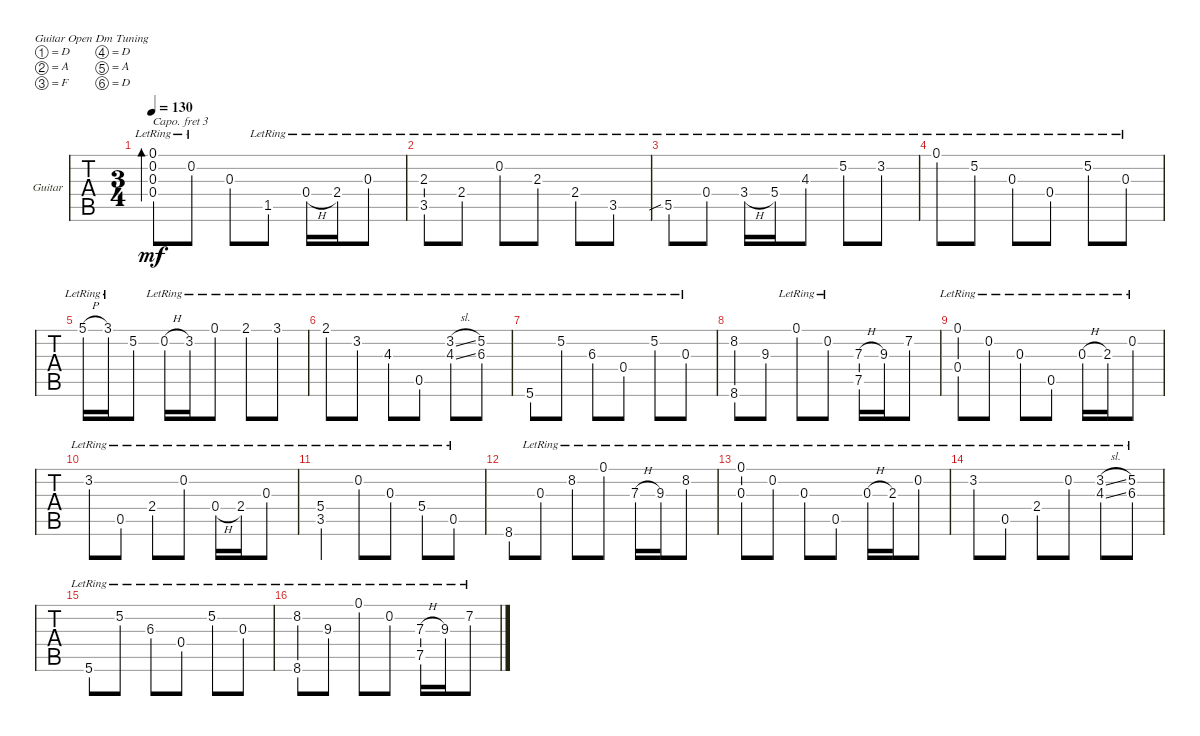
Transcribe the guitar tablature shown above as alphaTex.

\defaultSystemsLayout 4
\bracketExtendMode groupsimilarinstruments
\firstSystemTrackNameOrientation horizontal
\otherSystemsTrackNameOrientation horizontal
\track ("Guitar" "Guitar") {instrument electricguitarclean}
\staff {tabs}
\capo 3
\tuning (D4 A3 F3 D3 A2 D2)
\ts (3 4)
\tempo 130
\clef g2
\ks c
(0.1{lr} 0.4{lr} 0.3{lr} 0.2{lr}).8{bd 119 dy mf} 0.2{lr}.8 0.3.8 1.5{lr}.8 0.4{h lr}.16 2.4{lr}.16 0.3{lr}.8 |
(3.5{lr} 2.3{lr}).8 2.4{lr}.8 0.2{lr}.8 2.3{lr}.8 2.4{lr}.8 3.5{lr}.8 |
5.5{sib lr}.8 0.4{lr}.8 3.4{h lr}.16 5.4{lr}.16 4.3{lr}.8 5.2{lr}.8 3.2{lr}.8 |
0.1{lr}.8 5.2{lr}.8 0.3{lr}.8 0.4{lr}.8 5.2{lr}.8 0.3{lr}.8 |
5.1{h lr}.16 3.1{lr}.16 5.2.8 0.2{h lr}.16 3.2{lr}.16 0.1{lr}.8 2.1{lr}.8 3.1{lr}.8 |
2.1{lr}.8 3.2{lr}.8 4.3{lr}.8 0.5{lr}.8 (3.2{sl lr} 4.3{sl lr}).8 (5.2{lr} 6.3{lr}).8 |
5.6{lr}.8 5.2{lr}.8 6.3{lr}.8 0.4{lr}.8 5.2{lr}.8 0.3{lr}.8 |
(8.2 8.6).8 9.3.8 0.1{lr}.8 0.2{lr}.8 (7.5 7.3{h}).16 9.3.16 7.2.8 |
(0.1{lr} 0.4{lr}).8 0.2{lr}.8 0.3{lr}.8 0.5{lr}.8 0.3{h lr}.16 2.3{lr}.16 0.2{lr}.8 |
3.2{lr}.8 0.5{lr}.8 2.4{lr}.8 0.2{lr}.8 0.4{h lr}.16 2.4{lr}.16 0.3{lr}.8 |
(3.5{lr} 5.4).4 0.2{lr}.8 0.3{lr}.8 5.4{lr}.8 0.5{lr}.8 |
8.6.8 0.3{lr}.8 8.2{lr}.8 0.1{lr}.8 7.3{h lr}.16 9.3{lr}.16 8.2{lr}.8 |
(0.1{lr} 0.3{lr}).8 0.2{lr}.8 0.3{lr}.8 0.5{lr}.8 0.3{h lr}.16 2.3{lr}.16 0.2{lr}.8 |
3.2{lr}.8 0.5{lr}.8 2.4{lr}.8 0.2{lr}.8 (3.2{sl lr} 4.3{sl lr}).8 (5.2{lr} 6.3{lr}).8 |
5.6{lr}.8 5.2{lr}.8 6.3{lr}.8 0.4{lr}.8 5.2{lr}.8 0.3{lr}.8 |
(8.2{lr} 8.6{lr}).8 9.3{lr}.8 0.1{lr}.8 0.2{lr}.8 (7.5{lr} 7.3{h lr}).16 9.3{lr}.16 7.2{lr}.8
